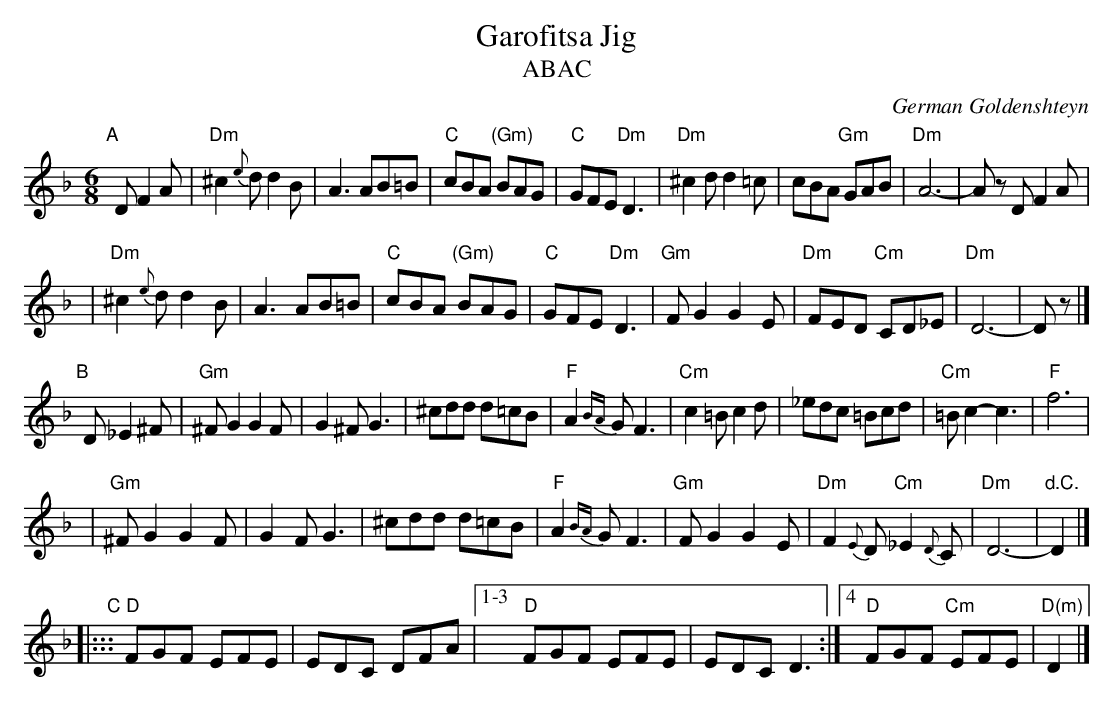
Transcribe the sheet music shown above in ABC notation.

X:1
T: Garofitsa Jig
T: ABAC
O: German Goldenshteyn
M: 6/8
L: 1/8
K: Dm
"A"[|]\
D F2A \
| "Dm"^c2{e}d d2B | A3 AB=B | "C"cBA "(Gm)"BAG | "C"GFE "Dm"D3 \
| "Dm"^c2d d2=c | cBA "Gm"GAB | "Dm"A6- | Az D F2A |
| "Dm"^c2{e}d d2B | A3 AB=B | "C"cBA "(Gm)"BAG | "C"GFE "Dm"D3 \
| "Gm"FG2 G2E | "Dm"FED "Cm"CD_E | "Dm"D6- | Dz |]
"B"[|]\
D _E2^F \
| "Gm"^FG2 G2F | G2^F G3 | ^cdd d=cB | "F"A2{BA}G F3 \
| "Cm"c2=B c2d | _edc =Bcd | "Cm"=Bc2- c3 | "F"f6 |
| "Gm"^FG2 G2F | G2F G3 | ^cdd d=cB | "F"A2{BA}G F3 \
| "Gm"FG2 G2E | "Dm"F2{E}D "Cm"_E2{D}C | "Dm"D6- | "d.C."D2 |]
K:_B_E^c^F
"C"\
|::: "D"FGF EFE | EDC DFA |1-3 "D"FGF EFE | EDC D3 :|4 "D"FGF "Cm"EFE | "D(m)"D2 |]
